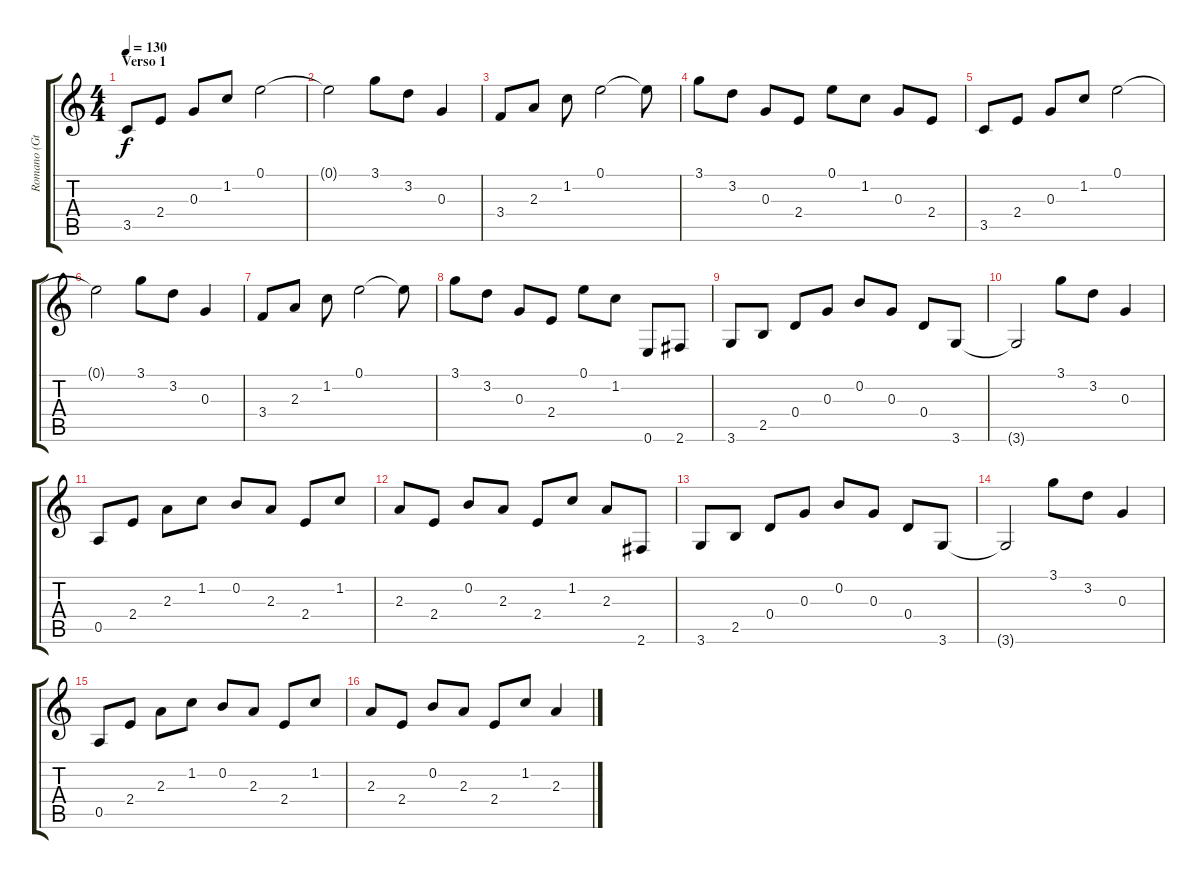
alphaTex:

\track ("Romano (Gtr 3)" "Romano (Gt") {instrument electricguitarclean}
\staff {score tabs}
\tuning (E4 B3 G3 D3 A2 E2) {hide}
\ts (4 4)
\section ("" "Verso 1")
\tempo 130
\clef g2
\ks c
3.5.8{dy f instrument electricguitarclean} 2.4.8 0.3.8 1.2.8 0.1.2 |
0.1{t}.2 3.1.8 3.2.8 0.3.4 |
3.4.8 2.3.8 1.2.8 0.1.2 0.1{t}.8 |
3.1.8 3.2.8 0.3.8 2.4.8 0.1.8 1.2.8 0.3.8 2.4.8 |
3.5.8 2.4.8 0.3.8 1.2.8 0.1.2 |
0.1{t}.2 3.1.8 3.2.8 0.3.4 |
3.4.8 2.3.8 1.2.8 0.1.2 0.1{t}.8 |
3.1.8 3.2.8 0.3.8 2.4.8 0.1.8 1.2.8 0.6.8 2.6.8 |
3.6.8 2.5.8 0.4.8 0.3.8 0.2.8 0.3.8 0.4.8 3.6.8 |
3.6{t}.2 3.1.8 3.2.8 0.3.4 |
0.5.8 2.4.8 2.3.8 1.2.8 0.2.8 2.3.8 2.4.8 1.2.8 |
2.3.8 2.4.8 0.2.8 2.3.8 2.4.8 1.2.8 2.3.8 2.6.8 |
3.6.8 2.5.8 0.4.8 0.3.8 0.2.8 0.3.8 0.4.8 3.6.8 |
3.6{t}.2 3.1.8 3.2.8 0.3.4 |
0.5.8 2.4.8 2.3.8 1.2.8 0.2.8 2.3.8 2.4.8 1.2.8 |
2.3.8 2.4.8 0.2.8 2.3.8 2.4.8 1.2.8 2.3.4
